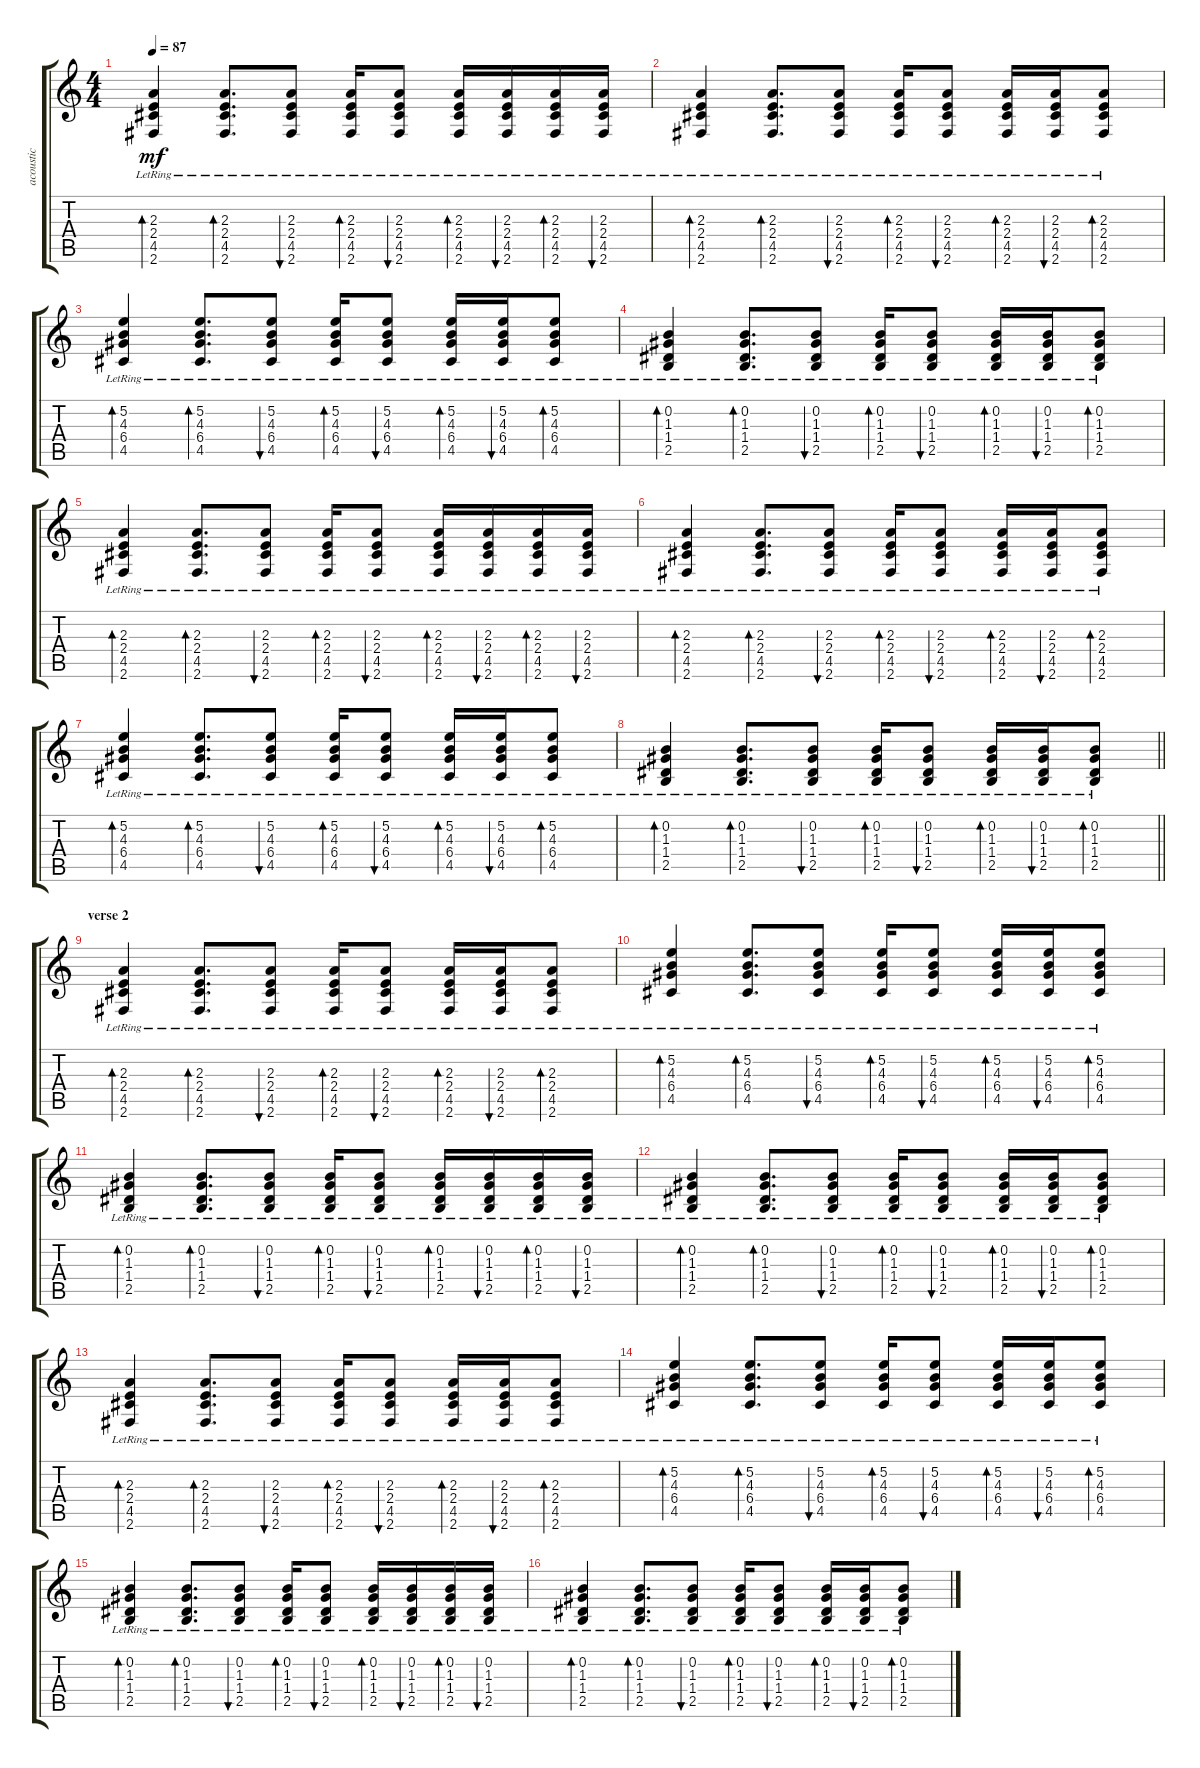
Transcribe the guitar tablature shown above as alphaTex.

\track ("acoustic" "acoustic") {instrument acousticguitarsteel}
\staff {score tabs}
\tuning (E4 B3 G3 D3 A2 E2) {hide}
\ts (4 4)
\tempo 87
\clef g2
\ks c
(2.3{lr} 2.4{lr} 4.5{lr} 2.6{lr}).4{bd 30 dy mf} (2.3{lr} 2.4{lr} 4.5{lr} 2.6{lr}).8{d bd 30} (2.3{lr} 2.4{lr} 4.5{lr} 2.6{lr}).8{bu 30} (2.3{lr} 2.4{lr} 4.5{lr} 2.6{lr}).16{bd 30} (2.3{lr} 2.4{lr} 4.5{lr} 2.6{lr}).8{bu 30} (2.3{lr} 2.4{lr} 4.5{lr} 2.6{lr}).16{bd 30} (2.3{lr} 2.4{lr} 4.5{lr} 2.6{lr}).16{bu 30} (2.3{lr} 2.4{lr} 4.5{lr} 2.6{lr}).16{bd 30} (2.3{lr} 2.4{lr} 4.5{lr} 2.6{lr}).16{bu 30} |
(2.3{lr} 2.4{lr} 4.5{lr} 2.6{lr}).4{bd 30} (2.3{lr} 2.4{lr} 4.5{lr} 2.6{lr}).8{d bd 30} (2.3{lr} 2.4{lr} 4.5{lr} 2.6{lr}).8{bu 30} (2.3{lr} 2.4{lr} 4.5{lr} 2.6{lr}).16{bd 30} (2.3{lr} 2.4{lr} 4.5{lr} 2.6{lr}).8{bu 30} (2.3{lr} 2.4{lr} 4.5{lr} 2.6{lr}).16{bd 30} (2.3{lr} 2.4{lr} 4.5{lr} 2.6{lr}).16{bu 30} (2.3{lr} 2.4{lr} 4.5{lr} 2.6{lr}).8{bd 30} |
(5.2{lr} 4.3{lr} 6.4{lr} 4.5{lr}).4{bd 30} (5.2{lr} 4.3{lr} 6.4{lr} 4.5{lr}).8{d bd 30} (5.2{lr} 4.3{lr} 6.4{lr} 4.5{lr}).8{bu 30} (5.2{lr} 4.3{lr} 6.4{lr} 4.5{lr}).16{bd 30} (5.2{lr} 4.3{lr} 6.4{lr} 4.5{lr}).8{bu 30} (5.2{lr} 4.3{lr} 6.4{lr} 4.5{lr}).16{bd 30} (5.2{lr} 4.3{lr} 6.4{lr} 4.5{lr}).16{bu 30} (5.2{lr} 4.3{lr} 6.4{lr} 4.5{lr}).8{bd 30} |
(0.2{lr} 1.3{lr} 1.4{lr} 2.5{lr}).4{bd 30} (0.2{lr} 1.3{lr} 1.4{lr} 2.5{lr}).8{d bd 30} (0.2{lr} 1.3{lr} 1.4{lr} 2.5{lr}).8{bu 30} (0.2{lr} 1.3{lr} 1.4{lr} 2.5{lr}).16{bd 30} (0.2{lr} 1.3{lr} 1.4{lr} 2.5{lr}).8{bu 30} (0.2{lr} 1.3{lr} 1.4{lr} 2.5{lr}).16{bd 30} (0.2{lr} 1.3{lr} 1.4{lr} 2.5{lr}).16{bu 30} (0.2{lr} 1.3{lr} 1.4{lr} 2.5{lr}).8{bd 30} |
(2.3{lr} 2.4{lr} 4.5{lr} 2.6{lr}).4{bd 30} (2.3{lr} 2.4{lr} 4.5{lr} 2.6{lr}).8{d bd 30} (2.3{lr} 2.4{lr} 4.5{lr} 2.6{lr}).8{bu 30} (2.3{lr} 2.4{lr} 4.5{lr} 2.6{lr}).16{bd 30} (2.3{lr} 2.4{lr} 4.5{lr} 2.6{lr}).8{bu 30} (2.3{lr} 2.4{lr} 4.5{lr} 2.6{lr}).16{bd 30} (2.3{lr} 2.4{lr} 4.5{lr} 2.6{lr}).16{bu 30} (2.3{lr} 2.4{lr} 4.5{lr} 2.6{lr}).16{bd 30} (2.3{lr} 2.4{lr} 4.5{lr} 2.6{lr}).16{bu 30} |
(2.3{lr} 2.4{lr} 4.5{lr} 2.6{lr}).4{bd 30} (2.3{lr} 2.4{lr} 4.5{lr} 2.6{lr}).8{d bd 30} (2.3{lr} 2.4{lr} 4.5{lr} 2.6{lr}).8{bu 30} (2.3{lr} 2.4{lr} 4.5{lr} 2.6{lr}).16{bd 30} (2.3{lr} 2.4{lr} 4.5{lr} 2.6{lr}).8{bu 30} (2.3{lr} 2.4{lr} 4.5{lr} 2.6{lr}).16{bd 30} (2.3{lr} 2.4{lr} 4.5{lr} 2.6{lr}).16{bu 30} (2.3{lr} 2.4{lr} 4.5{lr} 2.6{lr}).8{bd 30} |
(5.2{lr} 4.3{lr} 6.4{lr} 4.5{lr}).4{bd 30} (5.2{lr} 4.3{lr} 6.4{lr} 4.5{lr}).8{d bd 30} (5.2{lr} 4.3{lr} 6.4{lr} 4.5{lr}).8{bu 30} (5.2{lr} 4.3{lr} 6.4{lr} 4.5{lr}).16{bd 30} (5.2{lr} 4.3{lr} 6.4{lr} 4.5{lr}).8{bu 30} (5.2{lr} 4.3{lr} 6.4{lr} 4.5{lr}).16{bd 30} (5.2{lr} 4.3{lr} 6.4{lr} 4.5{lr}).16{bu 30} (5.2{lr} 4.3{lr} 6.4{lr} 4.5{lr}).8{bd 30} |
\barLineRight lightlight
(0.2{lr} 1.3{lr} 1.4{lr} 2.5{lr}).4{bd 30} (0.2{lr} 1.3{lr} 1.4{lr} 2.5{lr}).8{d bd 30} (0.2{lr} 1.3{lr} 1.4{lr} 2.5{lr}).8{bu 30} (0.2{lr} 1.3{lr} 1.4{lr} 2.5{lr}).16{bd 30} (0.2{lr} 1.3{lr} 1.4{lr} 2.5{lr}).8{bu 30} (0.2{lr} 1.3{lr} 1.4{lr} 2.5{lr}).16{bd 30} (0.2{lr} 1.3{lr} 1.4{lr} 2.5{lr}).16{bu 30} (0.2{lr} 1.3{lr} 1.4{lr} 2.5{lr}).8{bd 30} |
\section ("" "verse 2")
(2.3{lr} 2.4{lr} 4.5{lr} 2.6{lr}).4{bd 30} (2.3{lr} 2.4{lr} 4.5{lr} 2.6{lr}).8{d bd 30} (2.3{lr} 2.4{lr} 4.5{lr} 2.6{lr}).8{bu 30} (2.3{lr} 2.4{lr} 4.5{lr} 2.6{lr}).16{bd 30} (2.3{lr} 2.4{lr} 4.5{lr} 2.6{lr}).8{bu 30} (2.3{lr} 2.4{lr} 4.5{lr} 2.6{lr}).16{bd 30} (2.3{lr} 2.4{lr} 4.5{lr} 2.6{lr}).16{bu 30} (2.3{lr} 2.4{lr} 4.5{lr} 2.6{lr}).8{bd 30} |
(5.2{lr} 4.3{lr} 6.4{lr} 4.5{lr}).4{bd 30} (5.2{lr} 4.3{lr} 6.4{lr} 4.5{lr}).8{d bd 30} (5.2{lr} 4.3{lr} 6.4{lr} 4.5{lr}).8{bu 30} (5.2{lr} 4.3{lr} 6.4{lr} 4.5{lr}).16{bd 30} (5.2{lr} 4.3{lr} 6.4{lr} 4.5{lr}).8{bu 30} (5.2{lr} 4.3{lr} 6.4{lr} 4.5{lr}).16{bd 30} (5.2{lr} 4.3{lr} 6.4{lr} 4.5{lr}).16{bu 30} (5.2{lr} 4.3{lr} 6.4{lr} 4.5{lr}).8{bd 30} |
(0.2{lr} 1.3{lr} 1.4{lr} 2.5{lr}).4{bd 30} (0.2{lr} 1.3{lr} 1.4{lr} 2.5{lr}).8{d bd 30} (0.2{lr} 1.3{lr} 1.4{lr} 2.5{lr}).8{bu 30} (0.2{lr} 1.3{lr} 1.4{lr} 2.5{lr}).16{bd 30} (0.2{lr} 1.3{lr} 1.4{lr} 2.5{lr}).8{bu 30} (0.2{lr} 1.3{lr} 1.4{lr} 2.5{lr}).16{bd 30} (0.2{lr} 1.3{lr} 1.4{lr} 2.5{lr}).16{bu 30} (0.2{lr} 1.3{lr} 1.4{lr} 2.5{lr}).16{bd 30} (0.2{lr} 1.3{lr} 1.4{lr} 2.5{lr}).16{bu 30} |
(0.2{lr} 1.3{lr} 1.4{lr} 2.5{lr}).4{bd 30} (0.2{lr} 1.3{lr} 1.4{lr} 2.5{lr}).8{d bd 30} (0.2{lr} 1.3{lr} 1.4{lr} 2.5{lr}).8{bu 30} (0.2{lr} 1.3{lr} 1.4{lr} 2.5{lr}).16{bd 30} (0.2{lr} 1.3{lr} 1.4{lr} 2.5{lr}).8{bu 30} (0.2{lr} 1.3{lr} 1.4{lr} 2.5{lr}).16{bd 30} (0.2{lr} 1.3{lr} 1.4{lr} 2.5{lr}).16{bu 30} (0.2{lr} 1.3{lr} 1.4{lr} 2.5{lr}).8{bd 30} |
(2.3{lr} 2.4{lr} 4.5{lr} 2.6{lr}).4{bd 30} (2.3{lr} 2.4{lr} 4.5{lr} 2.6{lr}).8{d bd 30} (2.3{lr} 2.4{lr} 4.5{lr} 2.6{lr}).8{bu 30} (2.3{lr} 2.4{lr} 4.5{lr} 2.6{lr}).16{bd 30} (2.3{lr} 2.4{lr} 4.5{lr} 2.6{lr}).8{bu 30} (2.3{lr} 2.4{lr} 4.5{lr} 2.6{lr}).16{bd 30} (2.3{lr} 2.4{lr} 4.5{lr} 2.6{lr}).16{bu 30} (2.3{lr} 2.4{lr} 4.5{lr} 2.6{lr}).8{bd 30} |
(5.2{lr} 4.3{lr} 6.4{lr} 4.5{lr}).4{bd 30} (5.2{lr} 4.3{lr} 6.4{lr} 4.5{lr}).8{d bd 30} (5.2{lr} 4.3{lr} 6.4{lr} 4.5{lr}).8{bu 30} (5.2{lr} 4.3{lr} 6.4{lr} 4.5{lr}).16{bd 30} (5.2{lr} 4.3{lr} 6.4{lr} 4.5{lr}).8{bu 30} (5.2{lr} 4.3{lr} 6.4{lr} 4.5{lr}).16{bd 30} (5.2{lr} 4.3{lr} 6.4{lr} 4.5{lr}).16{bu 30} (5.2{lr} 4.3{lr} 6.4{lr} 4.5{lr}).8{bd 30} |
(0.2{lr} 1.3{lr} 1.4{lr} 2.5{lr}).4{bd 30} (0.2{lr} 1.3{lr} 1.4{lr} 2.5{lr}).8{d bd 30} (0.2{lr} 1.3{lr} 1.4{lr} 2.5{lr}).8{bu 30} (0.2{lr} 1.3{lr} 1.4{lr} 2.5{lr}).16{bd 30} (0.2{lr} 1.3{lr} 1.4{lr} 2.5{lr}).8{bu 30} (0.2{lr} 1.3{lr} 1.4{lr} 2.5{lr}).16{bd 30} (0.2{lr} 1.3{lr} 1.4{lr} 2.5{lr}).16{bu 30} (0.2{lr} 1.3{lr} 1.4{lr} 2.5{lr}).16{bd 30} (0.2{lr} 1.3{lr} 1.4{lr} 2.5{lr}).16{bu 30} |
(0.2{lr} 1.3{lr} 1.4{lr} 2.5{lr}).4{bd 30} (0.2{lr} 1.3{lr} 1.4{lr} 2.5{lr}).8{d bd 30} (0.2{lr} 1.3{lr} 1.4{lr} 2.5{lr}).8{bu 30} (0.2{lr} 1.3{lr} 1.4{lr} 2.5{lr}).16{bd 30} (0.2{lr} 1.3{lr} 1.4{lr} 2.5{lr}).8{bu 30} (0.2{lr} 1.3{lr} 1.4{lr} 2.5{lr}).16{bd 30} (0.2{lr} 1.3{lr} 1.4{lr} 2.5{lr}).16{bu 30} (0.2{lr} 1.3{lr} 1.4{lr} 2.5{lr}).8{bd 30}
